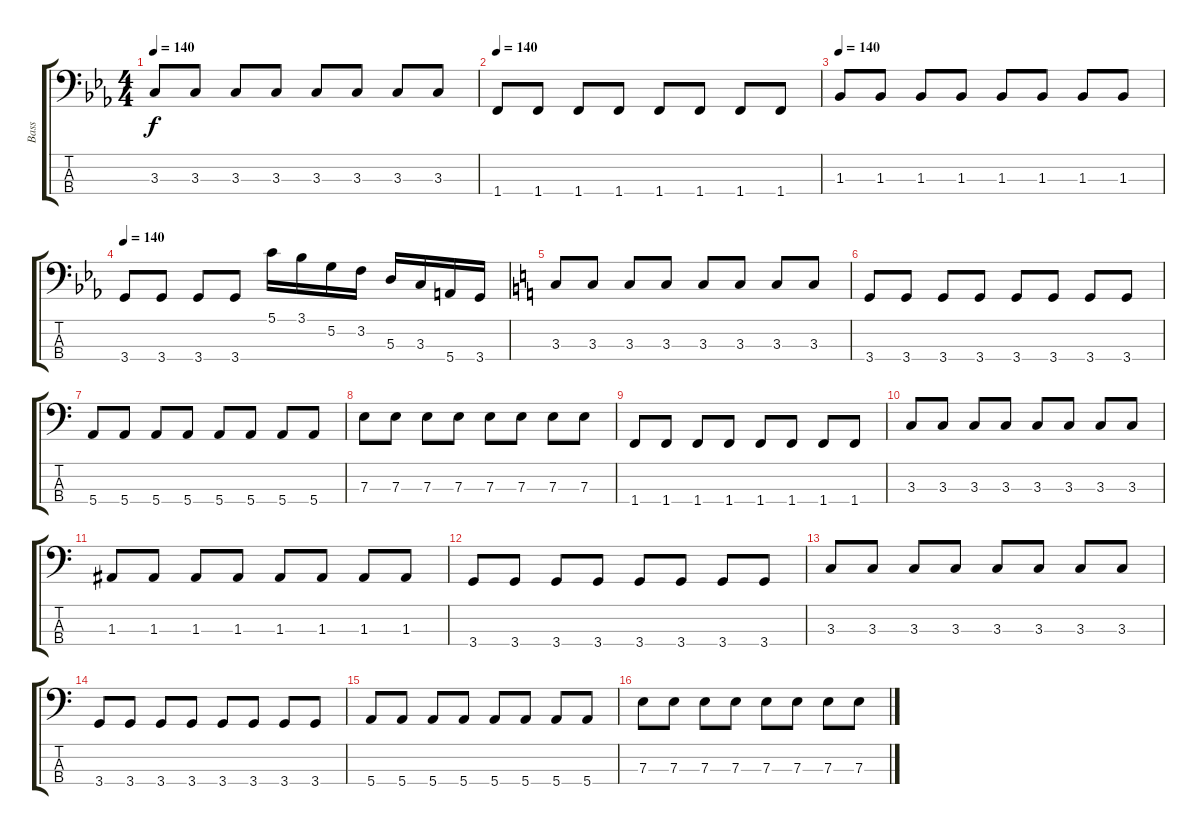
\track ("Bass" "Bass") {instrument electricbasspick}
\staff {score tabs}
\tuning (G2 D2 A1 E1) {hide}
\ts (4 4)
\tempo 140
\clef f4
\ks eb
3.3.8{dy f} 3.3.8 3.3.8 3.3.8 3.3.8 3.3.8 3.3.8 3.3.8 |
\tempo 140
1.4.8 1.4.8 1.4.8 1.4.8 1.4.8 1.4.8 1.4.8 1.4.8 |
\tempo 140
1.3.8 1.3.8 1.3.8 1.3.8 1.3.8 1.3.8 1.3.8 1.3.8 |
\tempo 140
3.4.8 3.4.8 3.4.8 3.4.8 5.1.16 3.1.16 5.2.16 3.2.16 5.3.16 3.3.16 5.4.16 3.4.16 |
\ks c
3.3.8 3.3.8 3.3.8 3.3.8 3.3.8 3.3.8 3.3.8 3.3.8 |
3.4.8 3.4.8 3.4.8 3.4.8 3.4.8 3.4.8 3.4.8 3.4.8 |
5.4.8 5.4.8 5.4.8 5.4.8 5.4.8 5.4.8 5.4.8 5.4.8 |
7.3.8 7.3.8 7.3.8 7.3.8 7.3.8 7.3.8 7.3.8 7.3.8 |
1.4.8 1.4.8 1.4.8 1.4.8 1.4.8 1.4.8 1.4.8 1.4.8 |
3.3.8 3.3.8 3.3.8 3.3.8 3.3.8 3.3.8 3.3.8 3.3.8 |
1.3.8 1.3.8 1.3.8 1.3.8 1.3.8 1.3.8 1.3.8 1.3.8 |
3.4.8 3.4.8 3.4.8 3.4.8 3.4.8 3.4.8 3.4.8 3.4.8 |
3.3.8 3.3.8 3.3.8 3.3.8 3.3.8 3.3.8 3.3.8 3.3.8 |
3.4.8 3.4.8 3.4.8 3.4.8 3.4.8 3.4.8 3.4.8 3.4.8 |
5.4.8 5.4.8 5.4.8 5.4.8 5.4.8 5.4.8 5.4.8 5.4.8 |
7.3.8 7.3.8 7.3.8 7.3.8 7.3.8 7.3.8 7.3.8 7.3.8
